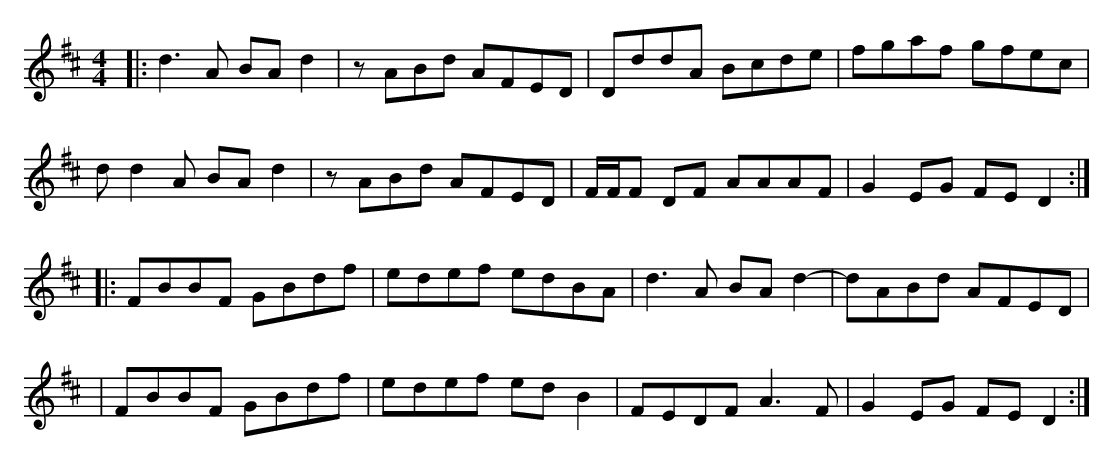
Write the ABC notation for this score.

X:1
M:4/4
K:D
|: d3A BAd2|zABd AFED | DddA Bcde | fgaf gfec |
dd2A BAd2|zABd AFED | F/F/F DF AAAF | G2EG FED2 :|
|: FBBF GBdf | edef edBA | d3A BAd2-|dABd AFED |
| FBBF GBdf | edef edB2 | FEDF A3F | G2EG FED2 :|
